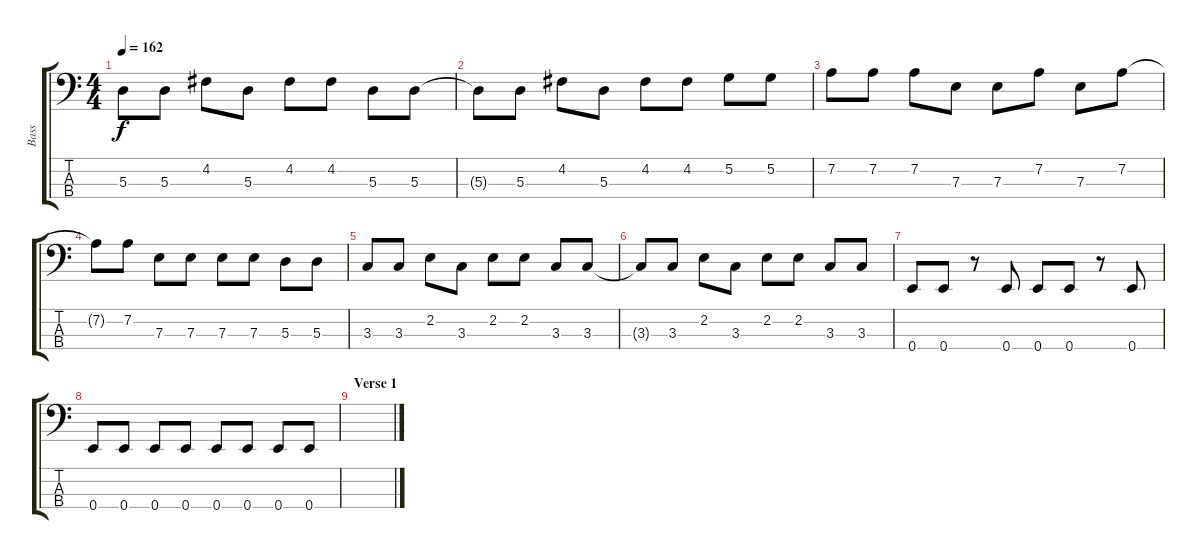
\track ("Bass" "Bass") {instrument electricbassfinger}
\staff {score tabs}
\tuning (G2 D2 A1 E1) {hide}
\ts (4 4)
\tempo 162
\clef f4
\ks c
5.3.8{dy f} 5.3.8 4.2.8 5.3.8 4.2.8 4.2.8 5.3.8 5.3.8 |
5.3{t}.8 5.3.8 4.2.8 5.3.8 4.2.8 4.2.8 5.2.8 5.2.8 |
7.2.8 7.2.8 7.2.8 7.3.8 7.3.8 7.2.8 7.3.8 7.2.8 |
7.2{t}.8 7.2.8 7.3.8 7.3.8 7.3.8 7.3.8 5.3.8 5.3.8 |
3.3.8 3.3.8 2.2.8 3.3.8 2.2.8 2.2.8 3.3.8 3.3.8 |
3.3{t}.8 3.3.8 2.2.8 3.3.8 2.2.8 2.2.8 3.3.8 3.3.8 |
0.4.8 0.4.8 r.8 0.4.8 0.4.8 0.4.8 r.8 0.4.8 |
0.4.8 0.4.8 0.4.8 0.4.8 0.4.8 0.4.8 0.4.8 0.4.8 |
\section ("" "Verse 1")
